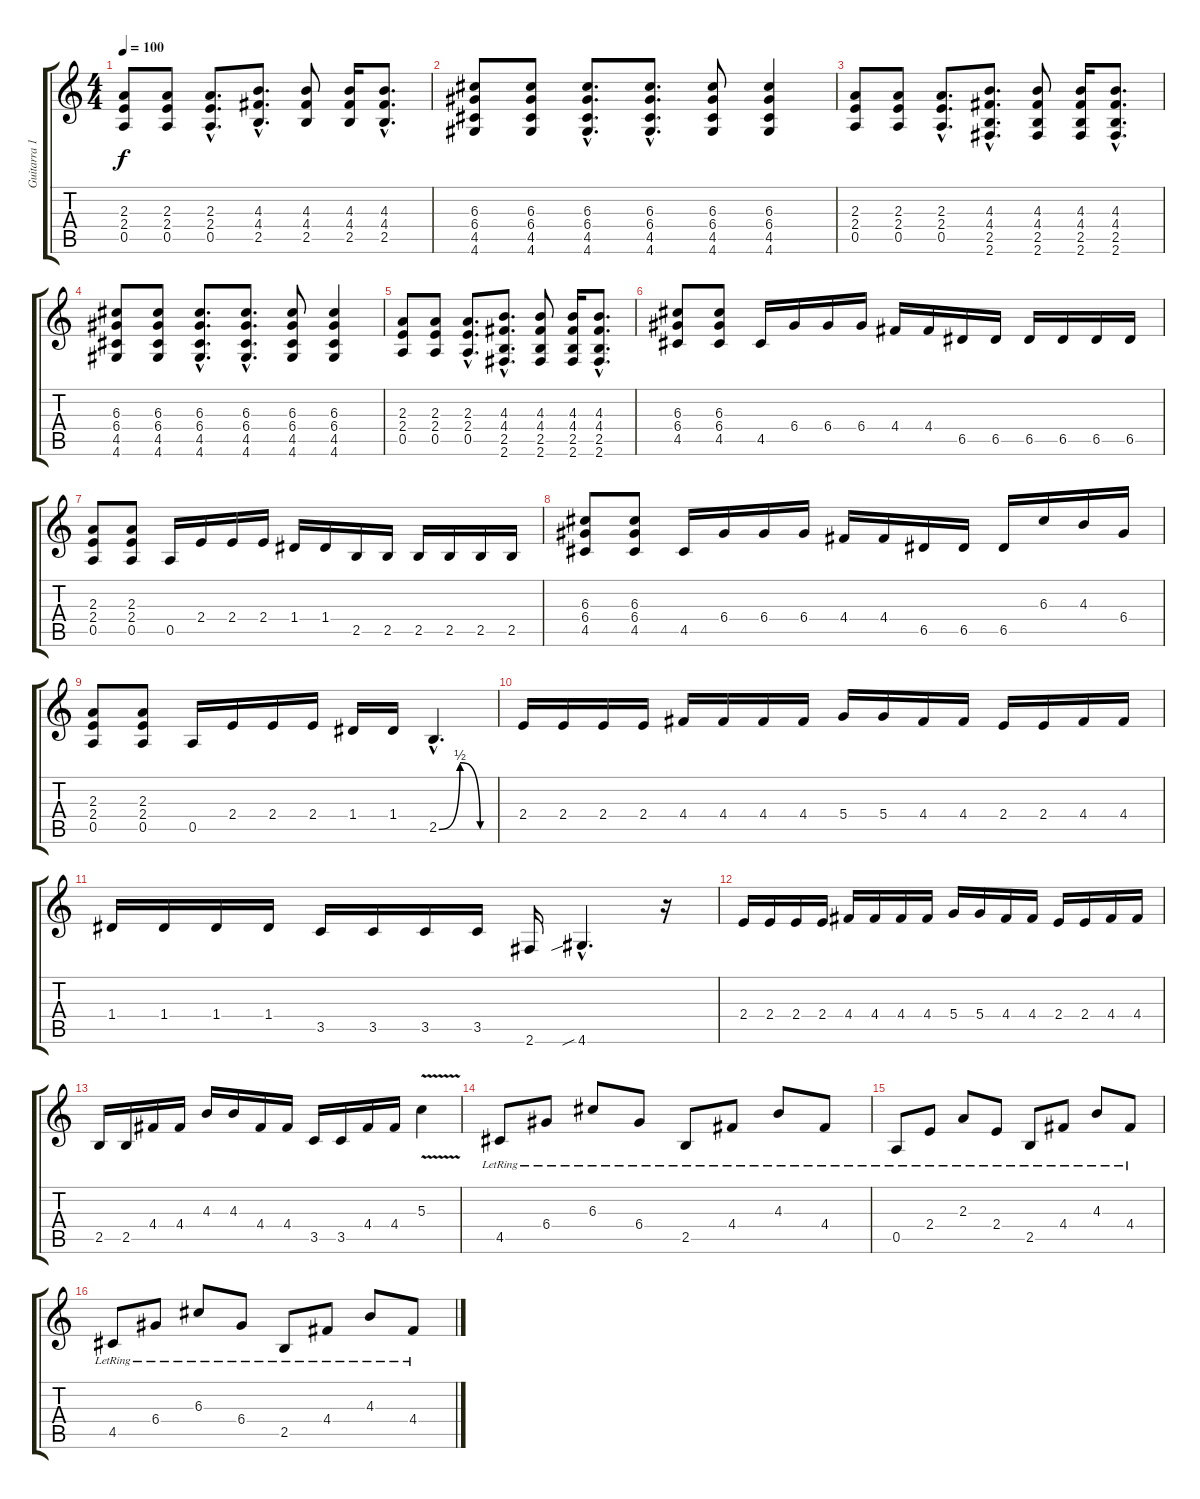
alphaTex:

\track ("Guitarra 1" "Guitarra 1") {instrument overdrivenguitar}
\staff {score tabs}
\tuning (E4 B3 G3 D3 A2 E2) {hide}
\ts (4 4)
\tempo 100
\clef g2
\ks c
(2.3 2.4 0.5).8{dy f} (2.3 2.4 0.5).8 (2.3{hac} 2.4{hac} 0.5{hac}).8{d} (4.3{hac} 4.4{hac} 2.5{hac}).8{d} (4.3 4.4 2.5).8 (4.3 4.4 2.5).16 (4.3{hac} 4.4{hac} 2.5{hac}).8{d} |
(6.3 6.4 4.5 4.6).8 (6.3 6.4 4.5 4.6).8 (6.3{hac} 6.4{hac} 4.5{hac} 4.6{hac}).8{d} (6.3{hac} 6.4{hac} 4.5{hac} 4.6{hac}).8{d} (6.3 6.4 4.5 4.6).8 (6.3 6.4 4.5 4.6).4 |
(2.3 2.4 0.5).8 (2.3 2.4 0.5).8 (2.3{hac} 2.4{hac} 0.5{hac}).8{d} (4.3{hac} 4.4{hac} 2.5{hac} 2.6{hac}).8{d} (4.3 4.4 2.5 2.6).8 (4.3 4.4 2.5 2.6).16 (4.3{hac} 4.4{hac} 2.5{hac} 2.6{hac}).8{d} |
(6.3 6.4 4.5 4.6).8 (6.3 6.4 4.5 4.6).8 (6.3{hac} 6.4{hac} 4.5{hac} 4.6{hac}).8{d} (6.3{hac} 6.4{hac} 4.5{hac} 4.6{hac}).8{d} (6.3 6.4 4.5 4.6).8 (6.3 6.4 4.5 4.6).4 |
(2.3 2.4 0.5).8 (2.3 2.4 0.5).8 (2.3{hac} 2.4{hac} 0.5{hac}).8{d} (4.3{hac} 4.4{hac} 2.5{hac} 2.6{hac}).8{d} (4.3 4.4 2.5 2.6).8 (4.3 4.4 2.5 2.6).16 (4.3{hac} 4.4{hac} 2.5{hac} 2.6{hac}).8{d} |
(6.3 6.4 4.5).8 (6.3 6.4 4.5).8 4.5.16 6.4.16 6.4.16 6.4.16 4.4.16 4.4.16 6.5.16 6.5.16 6.5.16 6.5.16 6.5.16 6.5.16 |
(2.3 2.4 0.5).8 (2.3 2.4 0.5).8 0.5.16 2.4.16 2.4.16 2.4.16 1.4.16 1.4.16 2.5.16 2.5.16 2.5.16 2.5.16 2.5.16 2.5.16 |
(6.3 6.4 4.5).8 (6.3 6.4 4.5).8 4.5.16 6.4.16 6.4.16 6.4.16 4.4.16 4.4.16 6.5.16 6.5.16 6.5.16 6.3.16 4.3.16 6.4.16 |
(2.3 2.4 0.5).8 (2.3 2.4 0.5).8 0.5.16 2.4.16 2.4.16 2.4.16 1.4.16 1.4.16 2.5{be (custom 0 0 23 2 45 0 60 0) hac}.4{d} |
2.4.16 2.4.16 2.4.16 2.4.16 4.4.16 4.4.16 4.4.16 4.4.16 5.4.16 5.4.16 4.4.16 4.4.16 2.4.16 2.4.16 4.4.16 4.4.16 |
1.4.16 1.4.16 1.4.16 1.4.16 3.5.16 3.5.16 3.5.16 3.5.16 2.6.16 4.6{sib hac}.4{d} r.16 |
2.4.16 2.4.16 2.4.16 2.4.16 4.4.16 4.4.16 4.4.16 4.4.16 5.4.16 5.4.16 4.4.16 4.4.16 2.4.16 2.4.16 4.4.16 4.4.16 |
2.5.16 2.5.16 4.4.16 4.4.16 4.3.16 4.3.16 4.4.16 4.4.16 3.5.16 3.5.16 4.4.16 4.4.16 5.3{v}.4 |
4.5{lr}.8{instrument electricguitarjazz} 6.4{lr}.8 6.3{lr}.8 6.4{lr}.8 2.5{lr}.8 4.4{lr}.8 4.3{lr}.8 4.4{lr}.8 |
0.5{lr}.8 2.4{lr}.8 2.3{lr}.8 2.4{lr}.8 2.5{lr}.8 4.4{lr}.8 4.3{lr}.8 4.4{lr}.8 |
4.5{lr}.8 6.4{lr}.8 6.3{lr}.8 6.4{lr}.8 2.5{lr}.8 4.4{lr}.8 4.3{lr}.8 4.4{lr}.8
